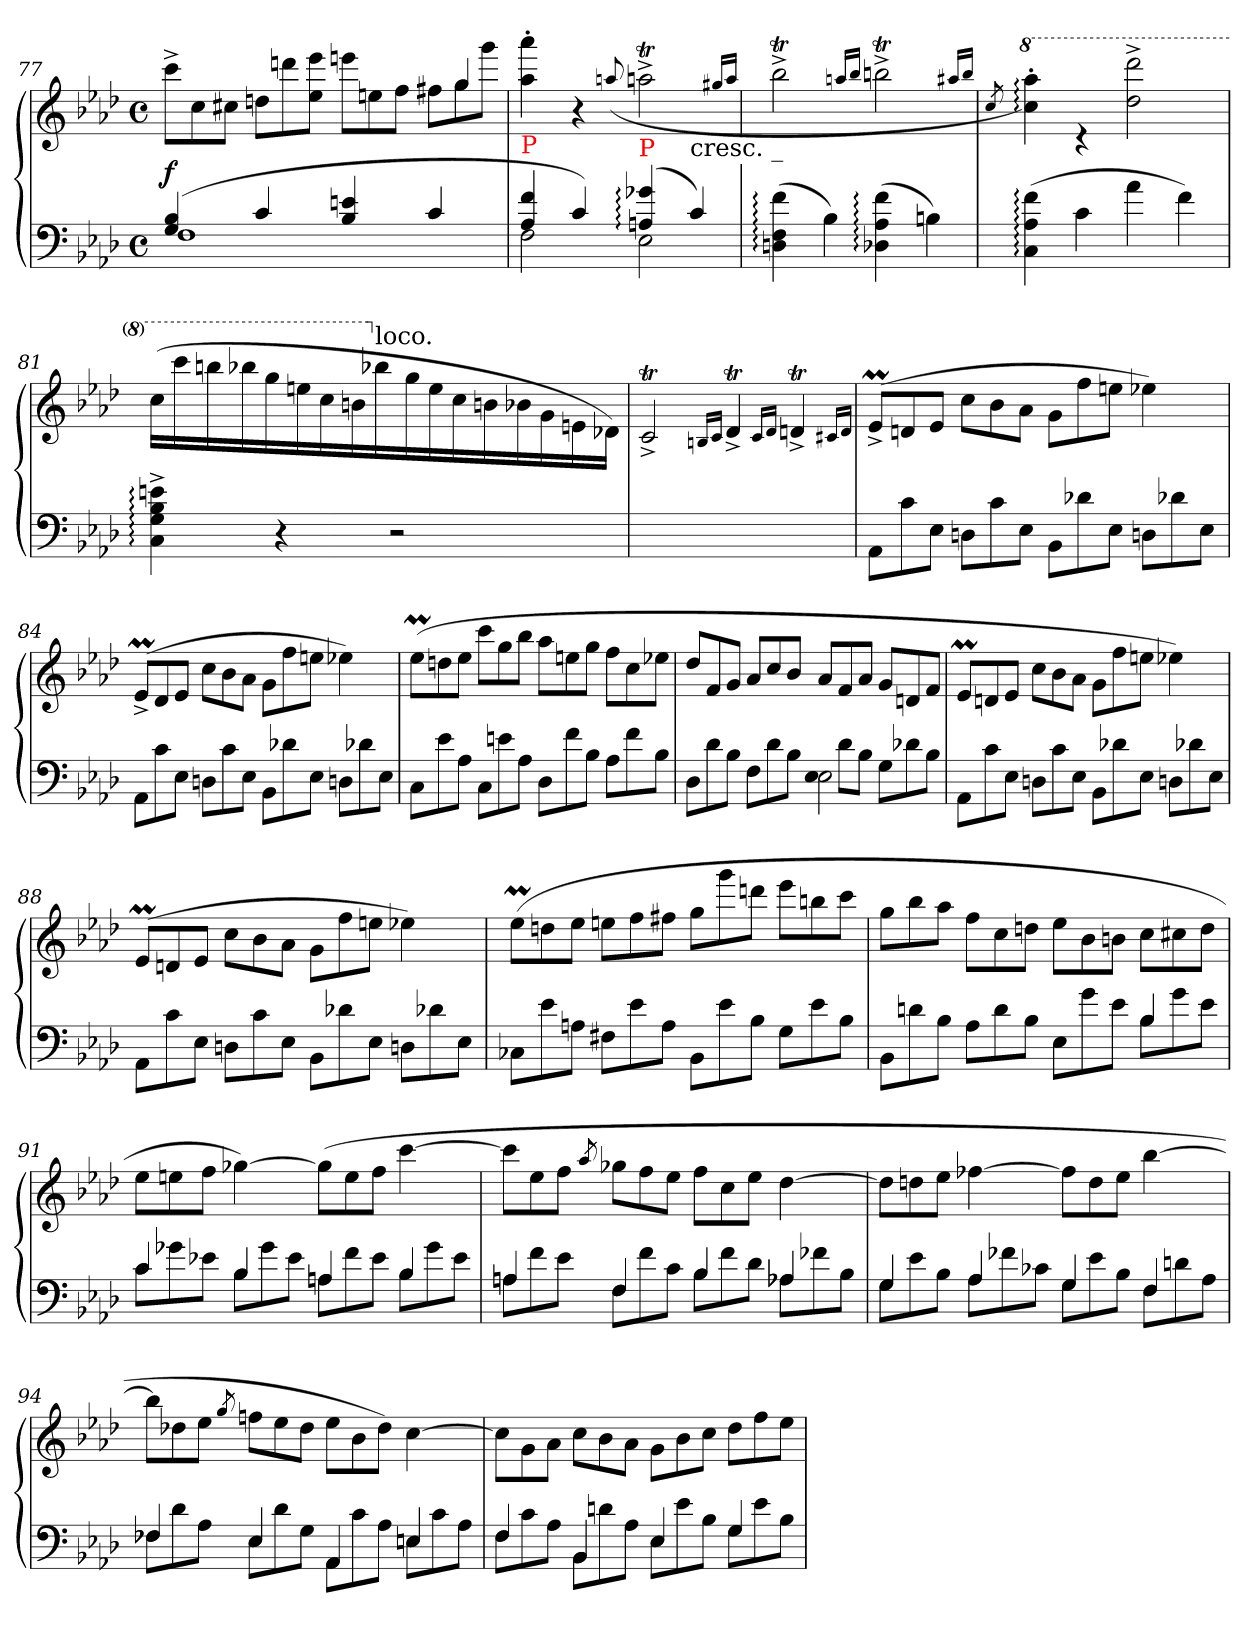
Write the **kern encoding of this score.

**kern	**kern	**dynam
*part1	*part1	*part1
*staff2	*staff1	*staff1/2
*clefF4	*clefG2	*
*k[b-e-a-d-]	*k[b-e-a-d-]	*
*A-:	*A-:	*
*M4/4	*M4/4	*
*met(c)	*met(c)	*
=77	=77	=77
*^	*	*
*	*	*Xtuplet	*
*	*	*^	*
(>4B-/ 4G/	1F	12ccc^<\L	2.ryy	f
.	.	12cc	.	.
.	.	12cc#XJ	.	.
4c/	.	12ddn\L	.	.
.	.	12dddn	.	.
.	.	12eee- 12ee-J	.	.
4en/ 4B-/	.	12eeen\L	.	.
.	.	12een	.	.
.	.	12ffJ	.	.
4c/	.	12ff#X\L	12ryy	.
.	.	12gg	6gg/	.
.	.	12gggJ	.	.
=78	=78	=78	=78	=78
!LO:TX:a:color=red:t=P	!	!	!	!
4f/ 4A-/	2F\	4aaa-'> 4aa-'>	2.ryy	.
4c/)	.	4r	.	.
.	.	(>8qqaan/	.	.
!LO:TX:a:color=red:t=P	!	!	!	!
(>4g-X:/ 4An:/	2E-\	2aat^<\	.	.
!	!	!	!LO:TX:b:t=cresc. _	!
4c/)	.	.	4ryy	.
*v	*v	*	*	*
.	16qqgg#X/LL	.	.
.	16qqaa/JJ	.	.
*	*v	*v	*
=79	=79	=79
(>4f:\ 4F:\ 4Dn:\	2bb-T^<\	.
4B-\)	.	.
.	16qqaa/LL	.
.	16qqbb-/JJ	.
(>4f:\ 4A-:\ 4D-X:\	2bbnt^<\	.
4Bn\)	.	.
.	16qqaa#X/LL	.
.	16qqbb/JJ	.
=80	=80	=80
.	8qcc/	.
*	*8va	*
(>4f:\ 4A-:\ 4C:\	4aaa-:'>\ 4ccc:'>\)	.
4c\	4rcc	.
4a-\	2dddd-^<\ 2ddd-^<\	.
4f\)	.	.
=81	=81	=81
4en:^>\ 4B-:^>\ 4G:^>\ 4C:^>\	(>17ccc\LL	.
.	17cccc	.
.	17bbbn	.
.	17bbb-X	.
.	17ggg	.
4r	.	.
.	17eeen	.
.	17ccc	.
.	17bbn	.
*	*X8va	*
!	!LO:TX:a:t=loco.	!
.	17bb-X	.
2r	.	.
.	17gg	.
.	17ee	.
.	17cc	.
.	17bn	.
.	17b-X	.
.	17g	.
.	17en	.
.	17d-XJJ)	.
=82	=82	=82
1ryy	2ct^</	.
.	16qqBn/LL	.
.	16qqc/JJ	.
.	4d-T^</	.
.	16qqc/LL	.
.	16qqd-/JJ	.
.	4dnt^</	.
.	16qqc#X/LL	.
.	16qqd/JJ	.
=83	=83	=83
*Xtuplet	*	*
12AA-\L	(>12e-M^</L	.
12c	12dn	.
12E-J	12e-J	.
12Dn\L	12ccL	.
12c	12b-	.
12E-J	12a-J	.
12BB-\L	12g\L	.
12d-X	12ff	.
12E-J	12eenJ	.
12Dn\L	4ee-X\)	.
12d-X	.	.
12E-J	.	.
=84	=84	=84
12AA-\L	(>12e-M^</L	.
12c	12d-	.
12E-J	12e-J	.
12Dn\L	12cc\L	.
12c	12b-	.
12E-J	12a-J	.
12BB-\L	12g\L	.
12d-X	12ff	.
12E-J	12eenJ	.
12Dn\L	4ee-X\)	.
12d-X	.	.
12E-J	.	.
=85	=85	=85
12C\L	(>12ee-M\L	.
12e-	12ddn	.
12A-J	12ee-J	.
12C\L	12ccc\L	.
12en	12gg	.
12A-J	12bb-J	.
12D-\L	12aa-\L	.
12f	12een	.
12B-J	12ggJ	.
12A-\L	12ff\L	.
12f	12cc	.
12B-J	12ee-XJ	.
=86	=86	=86
*^	*	*
2ryy	12D-\L	12dd-/L	.
.	12d-	12f	.
.	12B-J	12gJ	.
.	12F\L	12a-/L	.
.	12d-	12cc	.
.	12B-J	12b-J	.
!	!LO:N:vis=2	!	!
2E-\	12E-\	12a-/L	.
.	12d-L	12f	.
.	12B-J	12a-J	.
.	12G\L	12g/L	.
.	12d-X	12dn	.
.	12B-J	12fJ	.
*v	*v	*	*
=87	=87	=87
12AA-\L	12e-M/L	.
12c	12dn	.
12E-J	12e-J	.
12Dn\L	12cc\L	.
12c	12b-	.
12E-J	12a-J	.
12BB-\L	12g\L	.
12d-X	12ff	.
12E-J	12eenJ	.
12Dn\L	4ee-X\)	.
12d-X	.	.
12E-J	.	.
=88	=88	=88
12AA-\L	(>12e-M/L	.
12c	12dn	.
12E-J	12e-J	.
12Dn\L	12cc\L	.
12c	12b-	.
12E-J	12a-J	.
12BB-\L	12g\L	.
12d-X	12ff	.
12E-J	12eenJ	.
12Dn\L	4ee-X\)	.
12d-X	.	.
12E-J	.	.
=89	=89	=89
12C-X\L	(>12ee-M\L	.
12e-	12ddn	.
12AnJ	12ee-J	.
12F#X\L	12een\L	.
12e-	12ff	.
12AJ	12ff#XJ	.
12BB-\L	12gg\L	.
12e-	12ggg	.
12B-J	12dddnJ	.
12G\L	12eee-\L	.
12e-	12bbn	.
12B-J	12cccJ	.
=90	=90	=90
*^	*	*
2.ryy	12BB-\L	12gg\L	.
.	12dn	12bb-	.
.	12B-J	12aa-J	.
.	12A-\L	12ff\L	.
.	12d	12cc	.
.	12B-J	12ddnJ	.
.	12E-\L	12ee-\L	.
.	12g	12b-	.
.	12e-J	12bnJ	.
4B-/	12B-\L	12cc\L	.
.	12g	12cc#X	.
.	12e-J	12ddJ	.
=91	=91	=91	=91
4c/	12c\L	12ee-\L	.
.	12g-X	12een	.
.	12e-XJ	12ffJ	.
4B-/	12B-\L	[4gg-X\)	.
.	12g-	.	.
.	12e-J	.	.
4An	12An\L	(>12gg-\L]	.
.	12f	12ee	.
.	12e-J	12ffJ	.
4B-/	12B-\L	[4ccc\	.
.	12g-	.	.
.	12e-J	.	.
=92	=92	=92	=92
4An	12An\L	12ccc\L]	.
.	12f	12ee-	.
.	12e-J	12ffJ	.
.	.	8qaa-/	.
4F	12F\L	12gg-X\L	.
.	12f	12ff	.
.	12cJ	12ee-J	.
4B-	12B-\L	12ff\L	.
.	12f	12cc	.
.	12d-J	12ee-J	.
4A-X	12A-X\L	[4dd-\	.
.	12f-X	.	.
.	12B-J	.	.
=93	=93	=93	=93
4G/	12G\L	12dd-\L]	.
.	12e-	12ddn	.
.	12B-J	12ee-J	.
4A-/	12A-\L	[4ff-X\	.
.	12f-X	.	.
.	12c-XJ	.	.
4G/	12G\L	12ff-\L]	.
.	12e-	12dd	.
.	12B-J	12ee-J	.
4F/	12F\L	[4bb-\	.
.	12dn	.	.
.	12A-J	.	.
=94	=94	=94	=94
4F-X/	12F-X\L	12bb-\L]	.
.	12d-	12dd-X	.
.	12A-J	12ee-J	.
.	.	8qgg/	.
4E-/	12E-\L	12ffn\L	.
.	12d-	12ee-	.
.	12GJ	12dd-J	.
4AA-/	12AA-\L	12ee-\L	.
.	12c	12b-	.
.	12A-J	12dd-J)	.
4En/	12En\L	[4cc\	.
.	12c	.	.
.	12A-J	.	.
=95	=95	=95	=95
4F/	12F\L	12cc\L]	.
.	12c	12g	.
.	12A-J	12a-J	.
4BB-/	12BB-\L	12cc\L	.
.	12dn	12b-	.
.	12A-J	12a-J	.
4E-/	12E-\L	12g\L	.
.	12e-	12b-	.
.	12B-J	12ccJ	.
4G/	12G\L	12dd-\L	.
.	12e-	12ff	.
.	12B-J	12ee-J	.
*v	*v	*	*
=	=	=
*-	*-	*-
